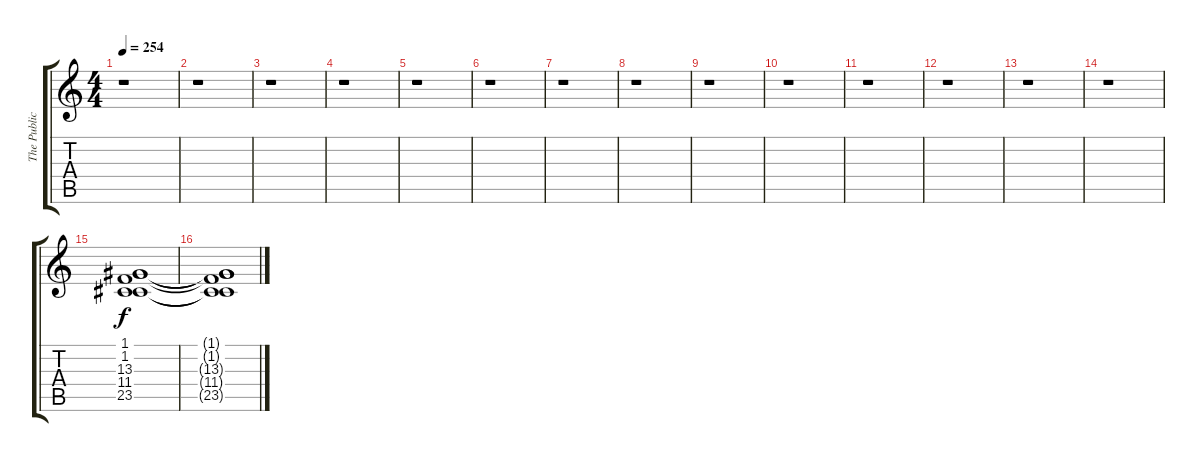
\track ("The Public" "The Public") {instrument applause}
\staff {score tabs}
\tuning (E4 B3 G3 D3 A2 E2) {hide}
\ts (4 4)
\tempo 254
\clef g2
\ks c
r.1{dy f} |
r.1 |
r.1 |
r.1 |
r.1 |
r.1 |
r.1 |
r.1 |
r.1 |
r.1 |
r.1 |
r.1 |
r.1 |
r.1 |
(1.1 1.2 13.3 11.4 23.5).1 |
(1.1{t} 1.2{t} 13.3{t} 11.4{t} 23.5{t}).1
